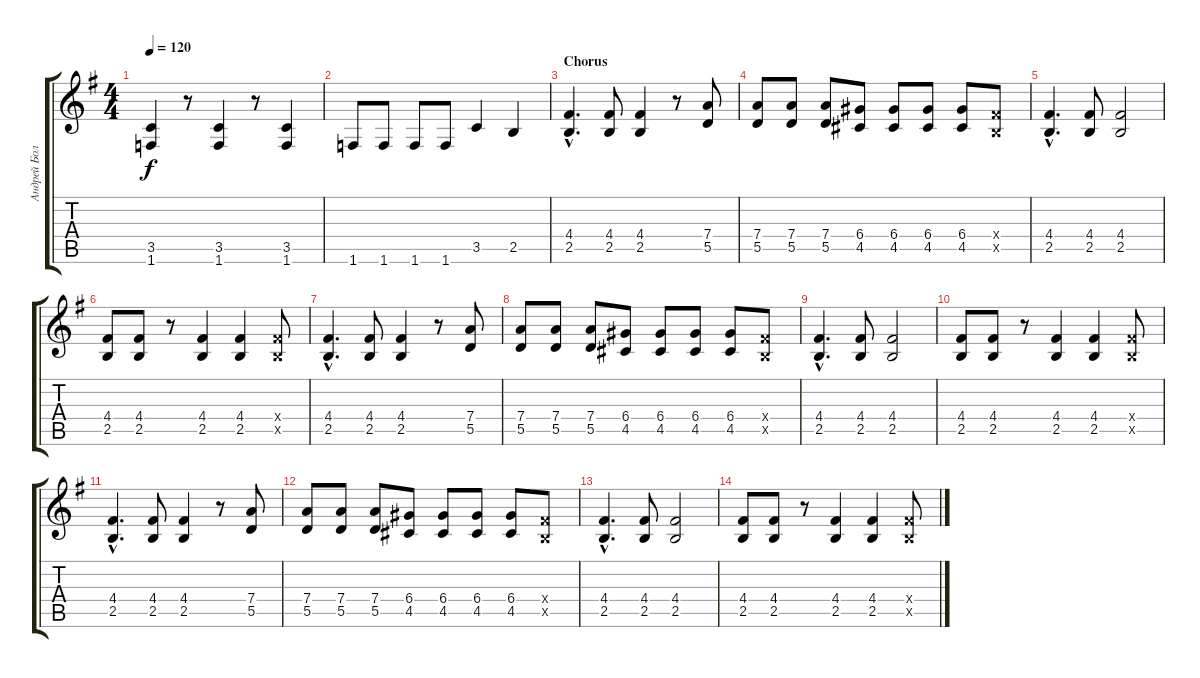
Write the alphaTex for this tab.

\track ("Андрей Большаков" "Андрей Бол") {instrument distortionguitar}
\staff {score tabs}
\tuning (E4 B3 G3 D3 A2 E2) {hide}
\ts (4 4)
\tempo 120
\clef g2
\ks eminor
(3.5 1.6).4{dy f} r.8 (3.5 1.6).4 r.8 (3.5 1.6).4 |
1.6.8 1.6.8 1.6.8 1.6.8 3.5.4 2.5.4 |
\section ("" "Chorus")
(4.4{hac} 2.5{hac}).4{d} (4.4 2.5).8 (4.4 2.5).4 r.8 (7.4 5.5).8 |
(7.4 5.5).8 (7.4 5.5).8 (7.4 5.5).8 (6.4 4.5).8 (6.4 4.5).8 (6.4 4.5).8 (6.4 4.5).8 (4.4{x} 2.5{x}).8 |
(4.4{hac} 2.5{hac}).4{d} (4.4 2.5).8 (4.4 2.5).2 |
(4.4 2.5).8 (4.4 2.5).8 r.8 (4.4 2.5).4 (4.4 2.5).4 (4.4{x} 2.5{x}).8 |
(4.4{hac} 2.5{hac}).4{d} (4.4 2.5).8 (4.4 2.5).4 r.8 (7.4 5.5).8 |
(7.4 5.5).8 (7.4 5.5).8 (7.4 5.5).8 (6.4 4.5).8 (6.4 4.5).8 (6.4 4.5).8 (6.4 4.5).8 (4.4{x} 2.5{x}).8 |
(4.4{hac} 2.5{hac}).4{d} (4.4 2.5).8 (4.4 2.5).2 |
(4.4 2.5).8 (4.4 2.5).8 r.8 (4.4 2.5).4 (4.4 2.5).4 (4.4{x} 2.5{x}).8 |
(4.4{hac} 2.5{hac}).4{d} (4.4 2.5).8 (4.4 2.5).4 r.8 (7.4 5.5).8 |
(7.4 5.5).8 (7.4 5.5).8 (7.4 5.5).8 (6.4 4.5).8 (6.4 4.5).8 (6.4 4.5).8 (6.4 4.5).8 (4.4{x} 2.5{x}).8 |
(4.4{hac} 2.5{hac}).4{d} (4.4 2.5).8 (4.4 2.5).2 |
(4.4 2.5).8 (4.4 2.5).8 r.8 (4.4 2.5).4 (4.4 2.5).4 (4.4{x} 2.5{x}).8
